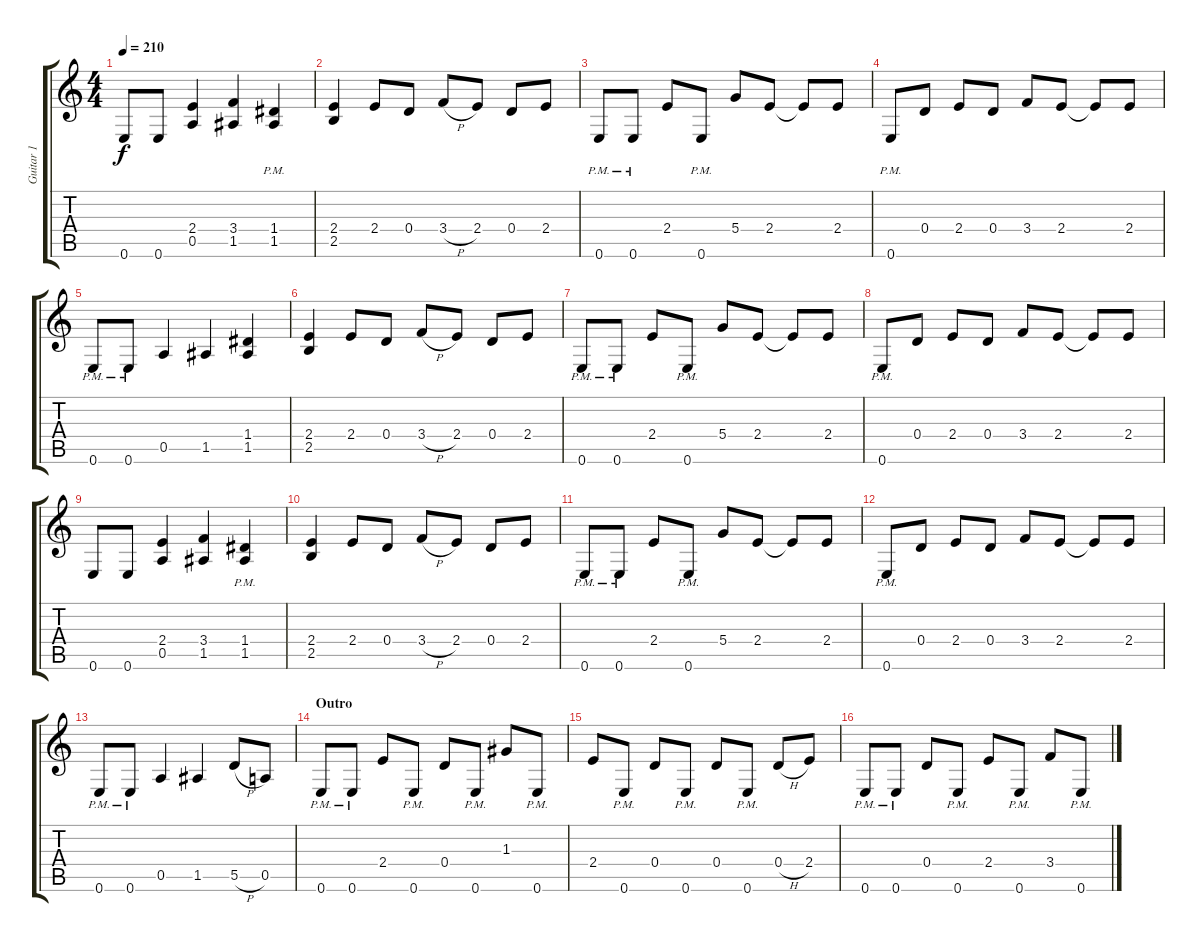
\track ("Guitar 1" "Guitar 1") {instrument distortionguitar}
\staff {score tabs}
\tuning (E4 B3 G3 D3 A2 E2) {hide}
\ts (4 4)
\tempo 210
\clef g2
\ks c
0.6.8{dy f} 0.6.8 (2.4 0.5).4 (3.4 1.5).4 (1.4{pm} 1.5{pm}).4 |
(2.4 2.5).4 2.4.8 0.4.8 3.4{h}.8 2.4.8 0.4.8 2.4.8 |
0.6{pm}.8 0.6{pm}.8 2.4.8 0.6{pm}.8 5.4.8 2.4.8 2.4{t}.8 2.4.8 |
0.6{pm}.8 0.4.8 2.4.8 0.4.8 3.4.8 2.4.8 2.4{t}.8 2.4.8 |
0.6{pm}.8 0.6{pm}.8 0.5.4 1.5.4 (1.4 1.5).4 |
(2.4 2.5).4 2.4.8 0.4.8 3.4{h}.8 2.4.8 0.4.8 2.4.8 |
0.6{pm}.8 0.6{pm}.8 2.4.8 0.6{pm}.8 5.4.8 2.4.8 2.4{t}.8 2.4.8 |
0.6{pm}.8 0.4.8 2.4.8 0.4.8 3.4.8 2.4.8 2.4{t}.8 2.4.8 |
0.6.8 0.6.8 (2.4 0.5).4 (3.4 1.5).4 (1.4{pm} 1.5{pm}).4 |
(2.4 2.5).4 2.4.8 0.4.8 3.4{h}.8 2.4.8 0.4.8 2.4.8 |
0.6{pm}.8 0.6{pm}.8 2.4.8 0.6{pm}.8 5.4.8 2.4.8 2.4{t}.8 2.4.8 |
0.6{pm}.8 0.4.8 2.4.8 0.4.8 3.4.8 2.4.8 2.4{t}.8 2.4.8 |
0.6{pm}.8 0.6{pm}.8 0.5.4 1.5.4 5.5{h}.8 0.5.8 |
\section ("" "Outro")
0.6{pm}.8 0.6{pm}.8 2.4.8 0.6{pm}.8 0.4.8 0.6{pm}.8 1.3.8 0.6{pm}.8 |
2.4.8 0.6{pm}.8 0.4.8 0.6{pm}.8 0.4.8 0.6{pm}.8 0.4{h}.8 2.4.8 |
0.6{pm}.8 0.6{pm}.8 0.4.8 0.6{pm}.8 2.4.8 0.6{pm}.8 3.4.8 0.6{pm}.8
